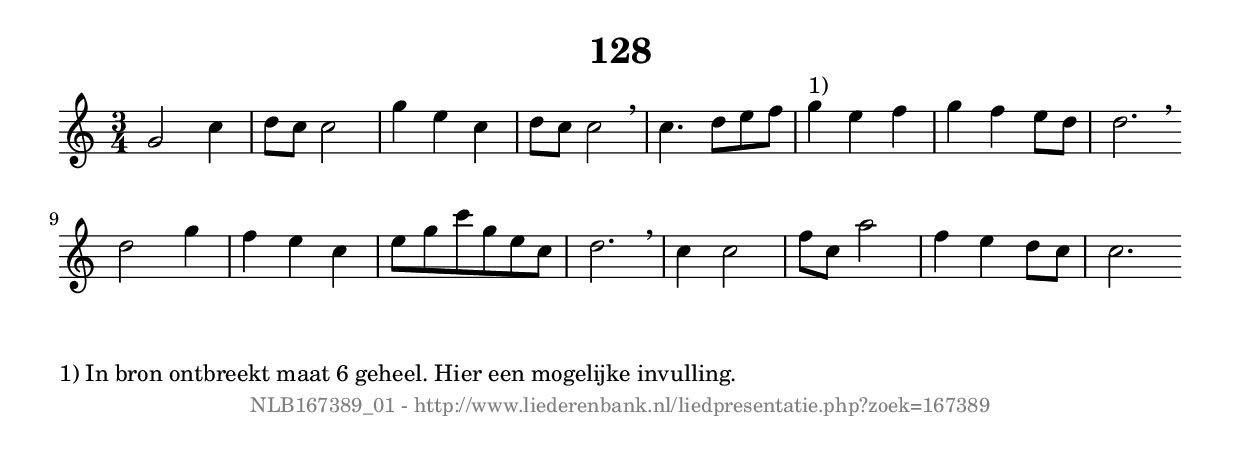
%
% produced by wce2krn 1.64 (7 June 2014)
%
\version"2.16"
#(append! paper-alist '(("long" . (cons (* 210 mm) (* 2000 mm)))))
#(set-default-paper-size "long")
sb = {\breathe}
mBreak = {\breathe }
bBreak = {\breathe }
x = {\once\override NoteHead #'style = #'cross }
gl=\glissando
itime={\override Staff.TimeSignature #'stencil = ##f }
ficta = {\once\set suggestAccidentals = ##t}
fine = {\once\override Score.RehearsalMark #'self-alignment-X = #1 \mark \markup {\italic{Fine}}}
dc = {\once\override Score.RehearsalMark #'self-alignment-X = #1 \mark \markup {\italic{D.C.}}}
dcf = {\once\override Score.RehearsalMark #'self-alignment-X = #1 \mark \markup {\italic{D.C. al Fine}}}
dcc = {\once\override Score.RehearsalMark #'self-alignment-X = #1 \mark \markup {\italic{D.C. al Coda}}}
ds = {\once\override Score.RehearsalMark #'self-alignment-X = #1 \mark \markup {\italic{D.S.}}}
dsf = {\once\override Score.RehearsalMark #'self-alignment-X = #1 \mark \markup {\italic{D.S. al Fine}}}
dsc = {\once\override Score.RehearsalMark #'self-alignment-X = #1 \mark \markup {\italic{D.S. al Coda}}}
pv = {\set Score.repeatCommands = #'((volta "1"))}
sv = {\set Score.repeatCommands = #'((volta "2"))}
tv = {\set Score.repeatCommands = #'((volta "3"))}
qv = {\set Score.repeatCommands = #'((volta "4"))}
xv = {\set Score.repeatCommands = #'((volta #f))}
\header{ tagline = ""
title = "128"
}
\score {{
\key c \major
\relative g'
{
\set melismaBusyProperties = #'()
\time 3/4
\tempo 4=120
\override Score.MetronomeMark #'transparent = ##t
\override Score.RehearsalMark #'break-visibility = #(vector #t #t #f)
g2 c4 d8 c c2 g'4 e c d8 c c2 \sb c4. d8 e f g4^"1)" e f g f e8 d d2. \bar ":|:" \bBreak
d2 g4 f e c e8 g c g e c d2. \sb c4 c2 f8 c a'2 f4 e d8 c c2. \bar ":|"
 }}
 \midi { }
 \layout {
            indent = 0.0\cm
}
}
\markup { \wordwrap-string #" 
1) In bron ontbreekt maat 6 geheel. Hier een mogelijke invulling.
"}
\markup { \vspace #0 } \markup { \with-color #grey \fill-line { \center-column { \smaller "NLB167389_01 - http://www.liederenbank.nl/liedpresentatie.php?zoek=167389" } } }
